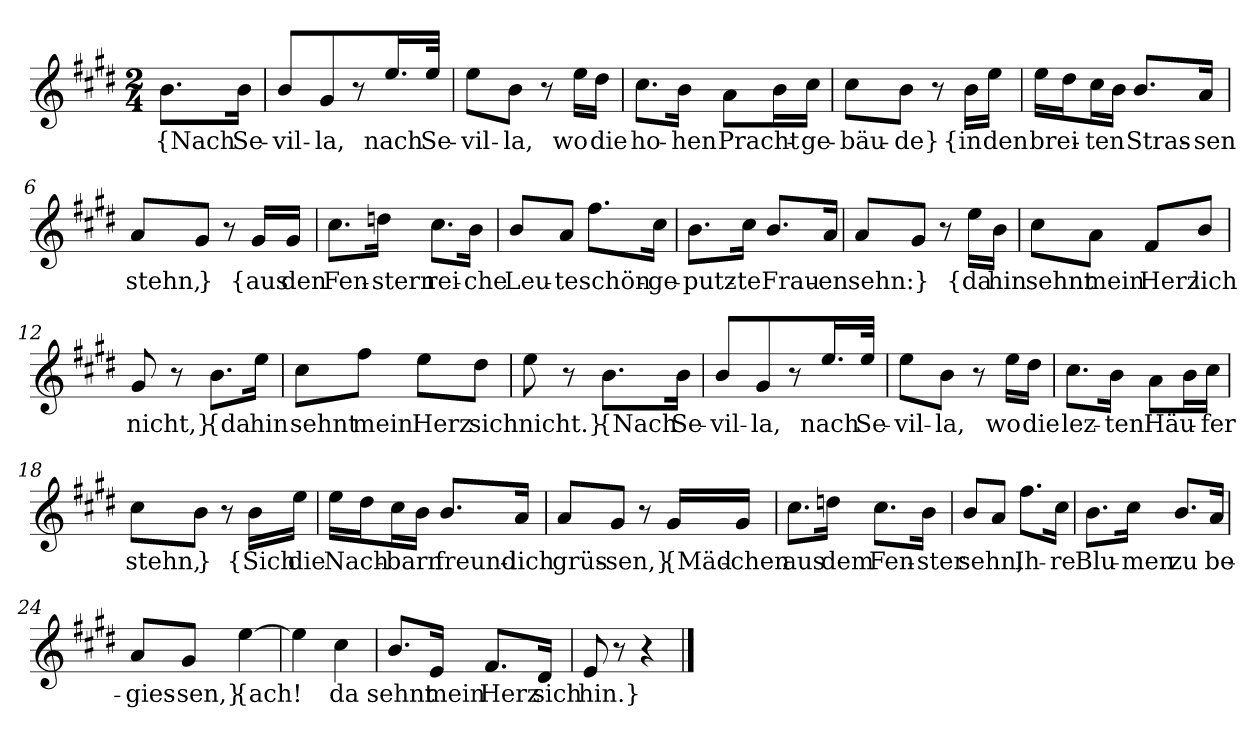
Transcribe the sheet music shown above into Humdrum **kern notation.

**kern	**text
*part1	*part1
*staff1	*staff1
*clefG2	*
*k[f#c#g#d#]	*
*M2/4	*
=	=
8.b\L	{Nach
16b\Jk	Se-
=1	=1
8b/L	-vil-
8g#/J	-la,
8r	.
16.ee\	nach
32ee\JJk	Se-
=2	=2
8ee\L	-vil-
8b\J	-la,
8r	.
16ee\LL	wo
16dd#\JJ	die
=3	=3
8.cc#\L	ho-
16b\Jk	-hen
8a\L	Pracht-
16b\L	.
16cc#\JJ	-ge-
=4	=4
8cc#\L	-bäu-
8b\J	-de}
8r	.
16b\LL	{in
16ee\JJ	den
=5	=5
16ee\LL	brei-
16dd#\J	.
16cc#\L	-ten
16b\JJ	.
8.b/L	Stras-
16a/Jk	-sen
=6	=6
8a/L	stehn,
8g#/J	}
8r	.
16g#/LL	{aus
16g#/JJ	den
=7	=7
8.cc#\L	Fen-
16ddn\Jk	-stern
8.cc#\L	rei-
16b\Jk	-che
=8	=8
8b/L	Leu-
8a/J	-te
8.ff#\L	schön-
16cc#\Jk	-ge-
=9	=9
8.b\L	-putz-
16cc#\Jk	-te
8.b/L	Frau-
16a/Jk	-en
=10	=10
8a/L	sehn:
8g#/J	}
8r	.
16ee\LL	{da
16b\JJ	hin
=11	=11
8cc#\L	sehnt
8a\J	mein
8f#/L	Herz
8b/J	lich
=12	=12
8g#	nicht,}
8r	.
8.b\L	{da
16ee\Jk	hin
=13	=13
8cc#\L	sehnt
8ff#\J	mein
8ee\L	Herz
8dd#\J	sich
=14	=14
8ee	nicht.}
8r	.
8.b\L	{Nach
16b\Jk	Se-
=15	=15
8b/L	-vil-
8g#/J	-la,
8r	.
16.ee\	nach
32ee\JJk	Se-
=16	=16
8ee\L	-vil-
8b\J	-la,
8r	.
16ee\LL	wo
16dd#\JJ	die
=17	=17
8.cc#\L	lez-
16b\Jk	-ten
8a\L	Häu-
16b\L	.
16cc#\JJ	fer
=18	=18
8cc#\L	stehn,
8b\J	}
8r	.
16b\LL	{Sich
16ee\JJ	die
=19	=19
16ee\LL	Nach-
16dd#\J	.
16cc#\L	-barn
16b\JJ	.
8.b/L	freund-
16a/Jk	-lich
=20	=20
8a/L	grüs-
8g#/J	-sen,}
8r	.
16g#/LL	{Mäd-
16g#/JJ	-chen
=21	=21
8.cc#\L	aus
16ddn\Jk	dem
8.cc#\L	Fen-
16b\Jk	-ster
=22	=22
8b/L	sehn,
8a/J	.
8.ff#\L	Ih-
16cc#\Jk	re
=23	=23
8.b\L	Blu-
16cc#\Jk	-men
8.b/L	zu
16a/Jk	be-
=24	=24
8a/L	-gies-
8g#/J	-sen,}
[4ee	{ach!
=25	=25
4ee]	.
4cc#	da
=26	=26
8.b/L	sehnt
16e/Jk	mein
8.f#/L	Herz
16d#/Jk	sich
=27	=27
8e	hin.}
8r	.
4r	.
==	==
*-	*-
